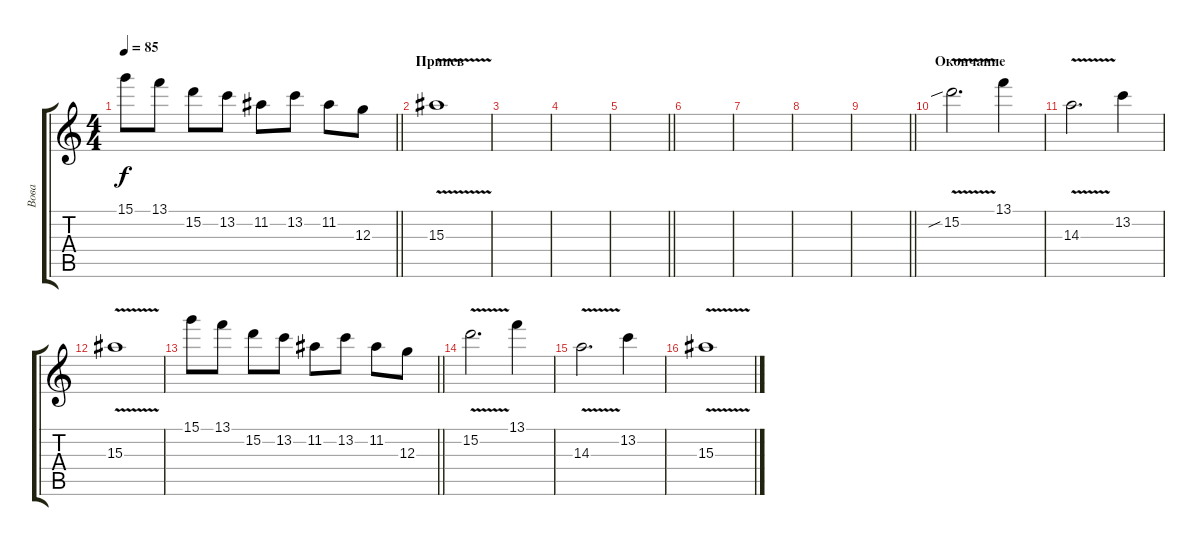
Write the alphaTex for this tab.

\track ("Вова" "Вова") {instrument overdrivenguitar}
\staff {score tabs}
\tuning (E4 B3 G3 D3 A2 E2) {hide}
\ts (4 4)
\tempo 85
\clef g2
\barLineRight lightlight
\ks c
15.1.8{dy f} 13.1.8 15.2.8 13.2.8 11.2.8 13.2.8 11.2.8 12.3.8 |
\section ("" "Припев")
15.3{v}.1 |
|
|
\barLineRight lightlight
|
|
|
|
\barLineRight lightlight
|
\section ("" "Окончание")
15.2{v sib}.2{d} 13.1.4 |
14.3{v}.2{d} 13.2.4 |
15.3{v}.1 |
\barLineRight lightlight
15.1.8 13.1.8 15.2.8 13.2.8 11.2.8 13.2.8 11.2.8 12.3.8 |
15.2{v}.2{d} 13.1.4 |
14.3{v}.2{d} 13.2.4 |
15.3{v}.1
